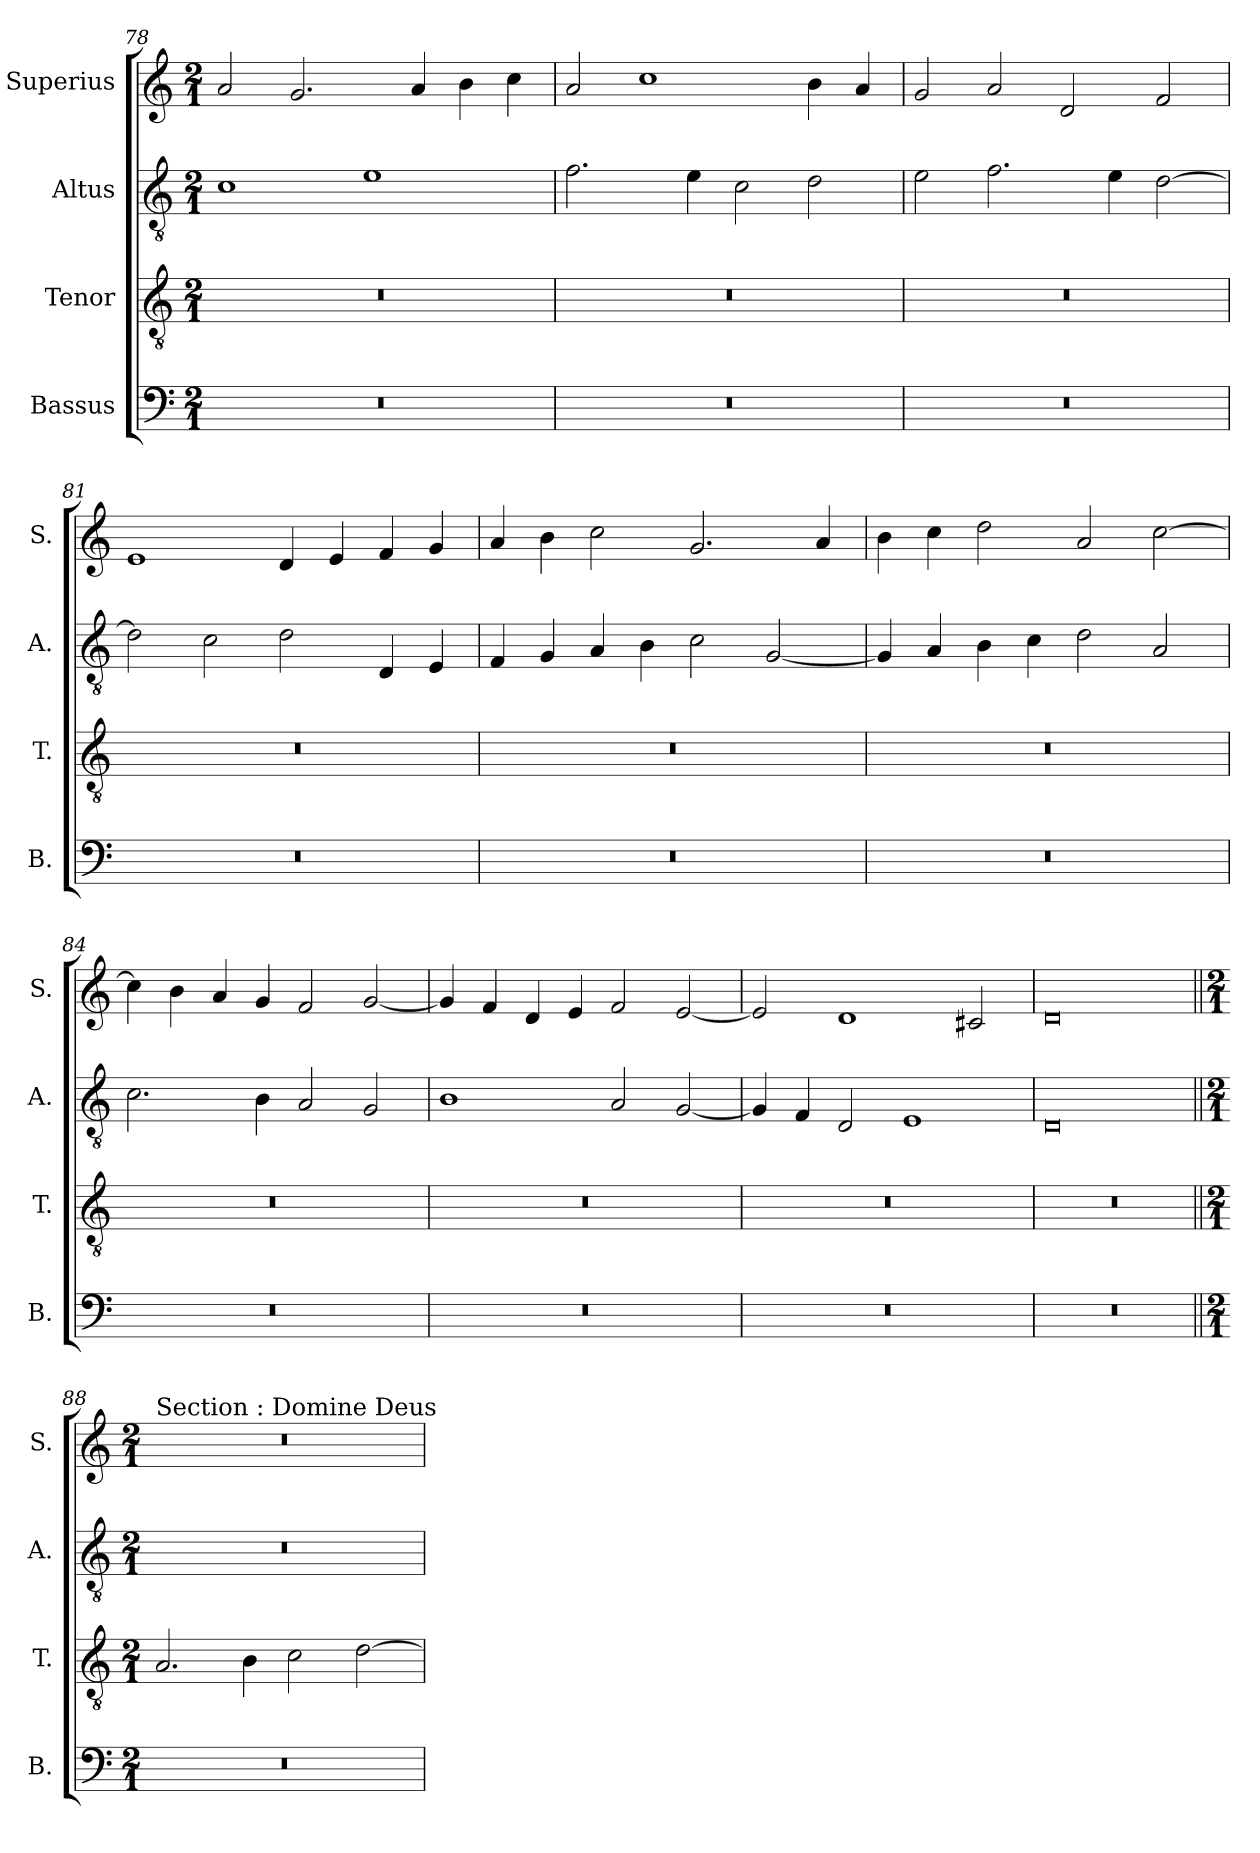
**kern	**kern	**kern	**kern
*part4	*part3	*part2	*part1
*staff4	*staff3	*staff2	*staff1
*I"Bassus	*I"Tenor	*I"Altus	*I"Superius
*I'B.	*I'T.	*I'A.	*I'S.
*clefF4	*clefGv2	*clefGv2	*clefG2
*k[]	*k[]	*k[]	*k[]
*M2/1	*M2/1	*M2/1	*M2/1
=78	=78	=78	=78
0r	0r	1c	2a/
.	.	.	2.g/
.	.	1e	.
.	.	.	4a/
.	.	.	4b\
.	.	.	4cc\
=79	=79	=79	=79
0r	0r	2.f\	2a/
.	.	.	1cc
.	.	4e\	.
.	.	2c\	.
.	.	2d\	4b\
.	.	.	4a/
=80	=80	=80	=80
0r	0r	2e\	2g/
.	.	2.f\	2a/
.	.	.	2d/
.	.	4e\	.
.	.	[2d\	2f/
=81	=81	=81	=81
0r	0r	2d\]	1e
.	.	2c\	.
.	.	2d\	4d/
.	.	.	4e/
.	.	4D/	4f/
.	.	4E/	4g/
=82	=82	=82	=82
0r	0r	4F/	4a/
.	.	4G/	4b\
.	.	4A/	2cc\
.	.	4B\	.
.	.	2c\	2.g/
.	.	[2G/	.
.	.	.	4a/
!!LO:LB:g=z
=83	=83	=83	=83
0r	0r	4G/]	4b\
.	.	4A/	4cc\
.	.	4B\	2dd\
.	.	4c\	.
.	.	2d\	2a/
.	.	2A/	[2cc\
=84	=84	=84	=84
0r	0r	2.c\	4cc\]
.	.	.	4b\
.	.	.	4a/
.	.	4B\	4g/
.	.	2A/	2f/
.	.	2G/	[2g/
=85	=85	=85	=85
0r	0r	1B	4g/]
.	.	.	4f/
.	.	.	4d/
.	.	.	4e/
.	.	2A/	2f/
.	.	[2G/	[2e/
=86	=86	=86	=86
0r	0r	4G/]	2e/]
.	.	4F/	.
.	.	2D/	1d
.	.	1E	.
.	.	.	2c#i/
=87	=87	=87	=87
0r	0r	0D	0d
!!LO:LB:g=z
=88||	=88||	=88||	=88||
*M2/1	*M2/1	*M2/1	*M2/1
!	!	!	!LO:TX:a:t=Section &colon; Domine Deus
0r	2.A/	0r	0r
.	4B\	.	.
.	2c\	.	.
.	[2d\	.	.
=	=	=	=
*-	*-	*-	*-
